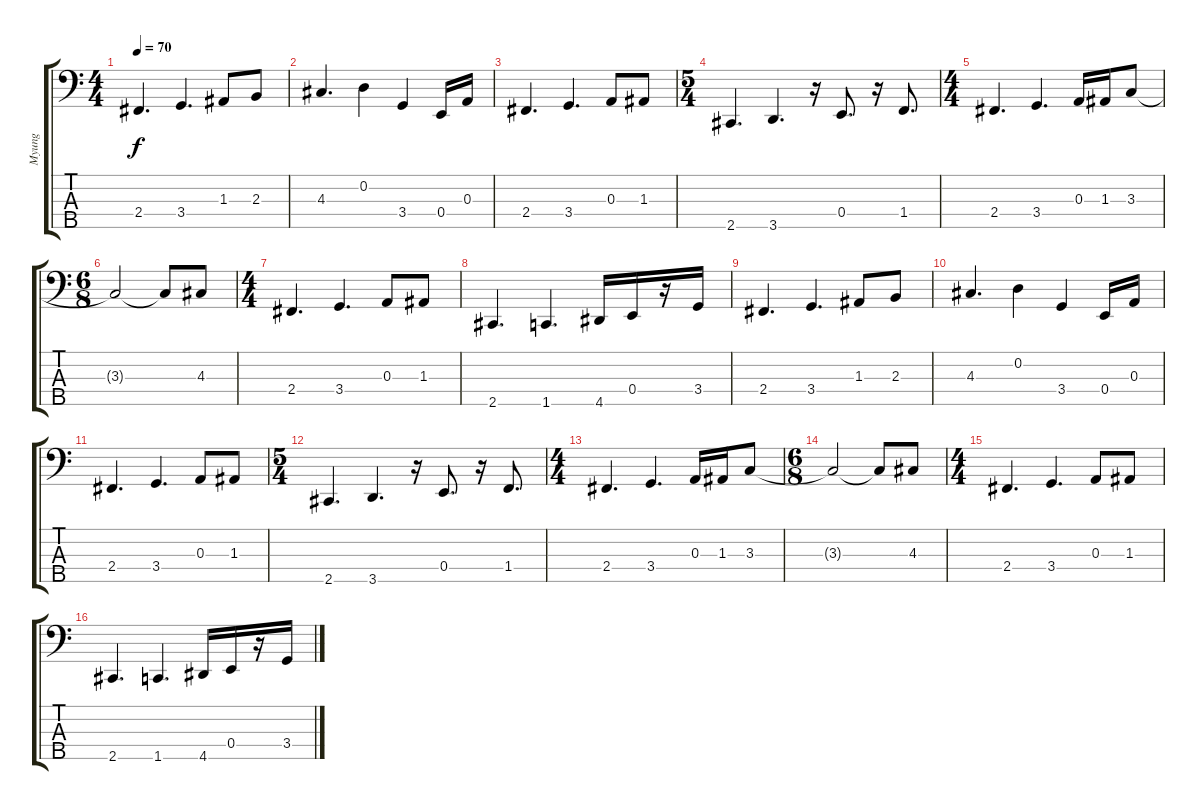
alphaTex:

\track ("Myung" "Myung") {instrument electricbassfinger}
\staff {score tabs}
\tuning (G2 D2 A1 E1 B0) {hide}
\ts (4 4)
\tempo 70
\clef f4
\ks c
2.4.4{d dy f} 3.4.4{d} 1.3.8 2.3.8 |
4.3.4{d} 0.2.4 3.4.4 0.4.16 0.3.16 |
2.4.4{d} 3.4.4{d} 0.3.8 1.3.8 |
\ts (5 4)
2.5.4{d} 3.5.4{d} r.16 0.4.8{d} r.16 1.4.8{d} |
\ts (4 4)
2.4.4{d} 3.4.4{d} 0.3.16 1.3.16 3.3.8 |
\ts (6 8)
3.3{t}.2 3.3{t}.8 4.3.8 |
\ts (4 4)
2.4.4{d} 3.4.4{d} 0.3.8 1.3.8 |
2.5.4{d} 1.5.4{d} 4.5.16 0.4.16 r.16 3.4.16 |
2.4.4{d} 3.4.4{d} 1.3.8 2.3.8 |
4.3.4{d} 0.2.4 3.4.4 0.4.16 0.3.16 |
2.4.4{d} 3.4.4{d} 0.3.8 1.3.8 |
\ts (5 4)
2.5.4{d} 3.5.4{d} r.16 0.4.8{d} r.16 1.4.8{d} |
\ts (4 4)
2.4.4{d} 3.4.4{d} 0.3.16 1.3.16 3.3.8 |
\ts (6 8)
3.3{t}.2 3.3{t}.8 4.3.8 |
\ts (4 4)
2.4.4{d} 3.4.4{d} 0.3.8 1.3.8 |
2.5.4{d} 1.5.4{d} 4.5.16 0.4.16 r.16 3.4.16
